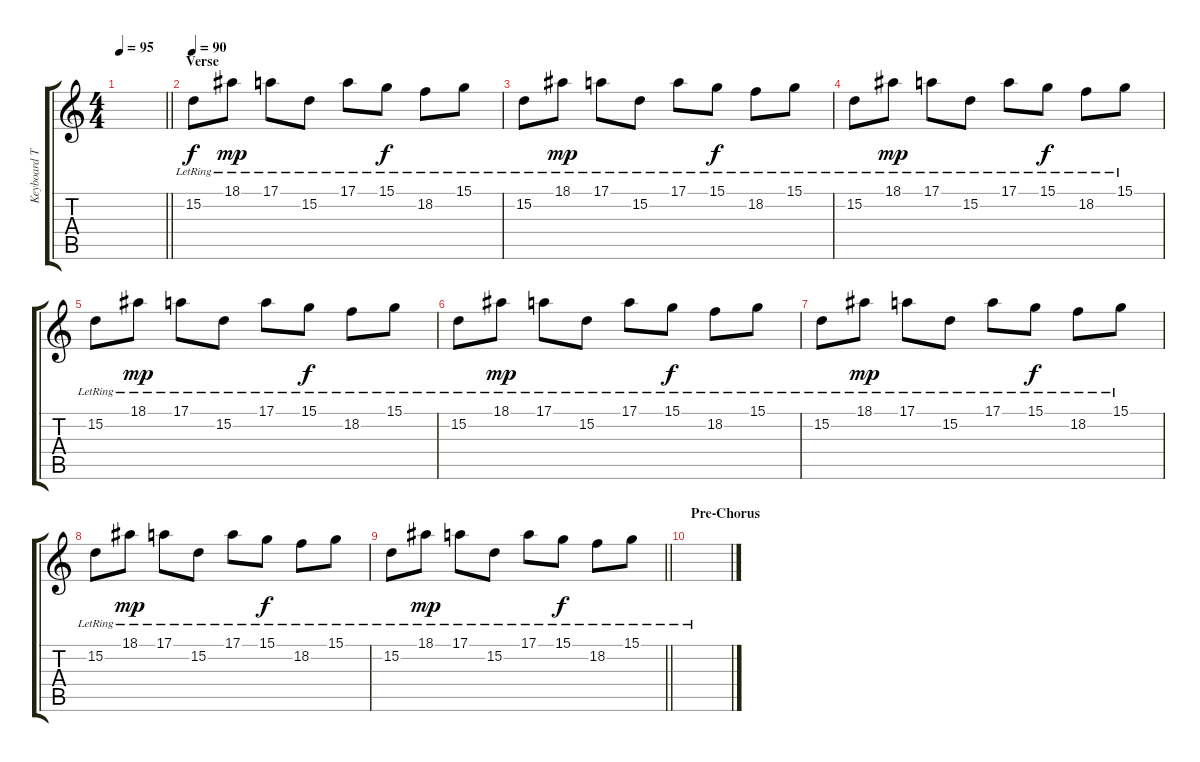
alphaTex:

\track ("Keyboard Treble (Ahmed)" "Keyboard T") {instrument electricgrandpiano}
\staff {score tabs}
\tuning (E4 B3 G3 D3 A2 D2) {hide}
\ts (4 4)
\tempo 95
\clef g2
\barLineRight lightlight
\ks c
|
\section ("" "Verse")
\tempo 90
15.2{lr}.8 18.1{lr}.8{dy mp} 17.1{lr}.8 15.2{lr}.8 17.1{lr}.8 15.1{lr}.8{dy f} 18.2{lr}.8 15.1{lr}.8 |
15.2{lr}.8 18.1{lr}.8{dy mp} 17.1{lr}.8 15.2{lr}.8 17.1{lr}.8 15.1{lr}.8{dy f} 18.2{lr}.8 15.1{lr}.8 |
15.2{lr}.8 18.1{lr}.8{dy mp} 17.1{lr}.8 15.2{lr}.8 17.1{lr}.8 15.1{lr}.8{dy f} 18.2{lr}.8 15.1{lr}.8 |
15.2{lr}.8 18.1{lr}.8{dy mp} 17.1{lr}.8 15.2{lr}.8 17.1{lr}.8 15.1{lr}.8{dy f} 18.2{lr}.8 15.1{lr}.8 |
15.2{lr}.8 18.1{lr}.8{dy mp} 17.1{lr}.8 15.2{lr}.8 17.1{lr}.8 15.1{lr}.8{dy f} 18.2{lr}.8 15.1{lr}.8 |
15.2{lr}.8 18.1{lr}.8{dy mp} 17.1{lr}.8 15.2{lr}.8 17.1{lr}.8 15.1{lr}.8{dy f} 18.2{lr}.8 15.1{lr}.8 |
15.2{lr}.8 18.1{lr}.8{dy mp} 17.1{lr}.8 15.2{lr}.8 17.1{lr}.8 15.1{lr}.8{dy f} 18.2{lr}.8 15.1{lr}.8 |
\barLineRight lightlight
15.2{lr}.8 18.1{lr}.8{dy mp} 17.1{lr}.8 15.2{lr}.8 17.1{lr}.8 15.1{lr}.8{dy f} 18.2{lr}.8 15.1{lr}.8 |
\section ("" "Pre-Chorus")
